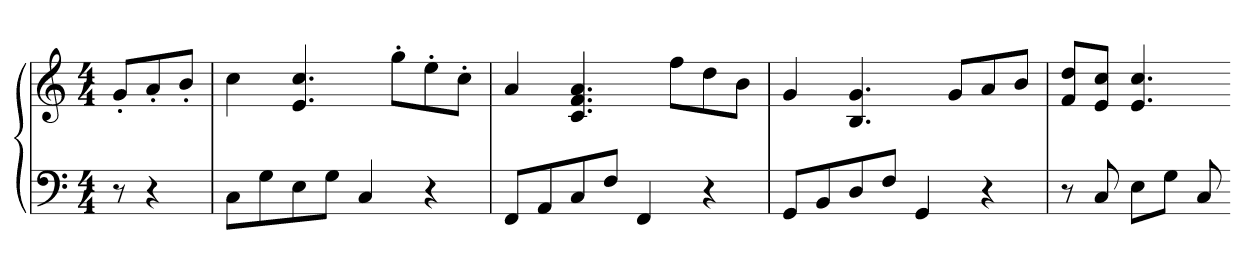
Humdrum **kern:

**kern	**kern
*part1	*part1
*staff2	*staff1
*clefF4	*clefG2
*k[]	*k[]
*C:	*C:
*M4/4	*M4/4
=	=
8r	8g'L
4r	8a'
.	8b'J
=	=
8CL	4cc
8G	.
8E	4.e 4.cc
8GJ	.
4C	.
.	8gg'L
4r	8ee'
.	8cc'J
=	=
8FFL	4a
8AA	.
8C	4.c 4.f 4.a
8FJ	.
4FF	.
.	8ffL
4r	8dd
.	8bJ
=	=
8GGL	4g
8BB	.
8D	4.B 4.g
8FJ	.
4GG	.
.	8gL
4r	8a
.	8bJ
=	=
8r	8f 8ddL
8C	8e 8ccJ
8EL	4.e 4.cc
8GJ	.
8C	.
=-	=-
*-	*-
